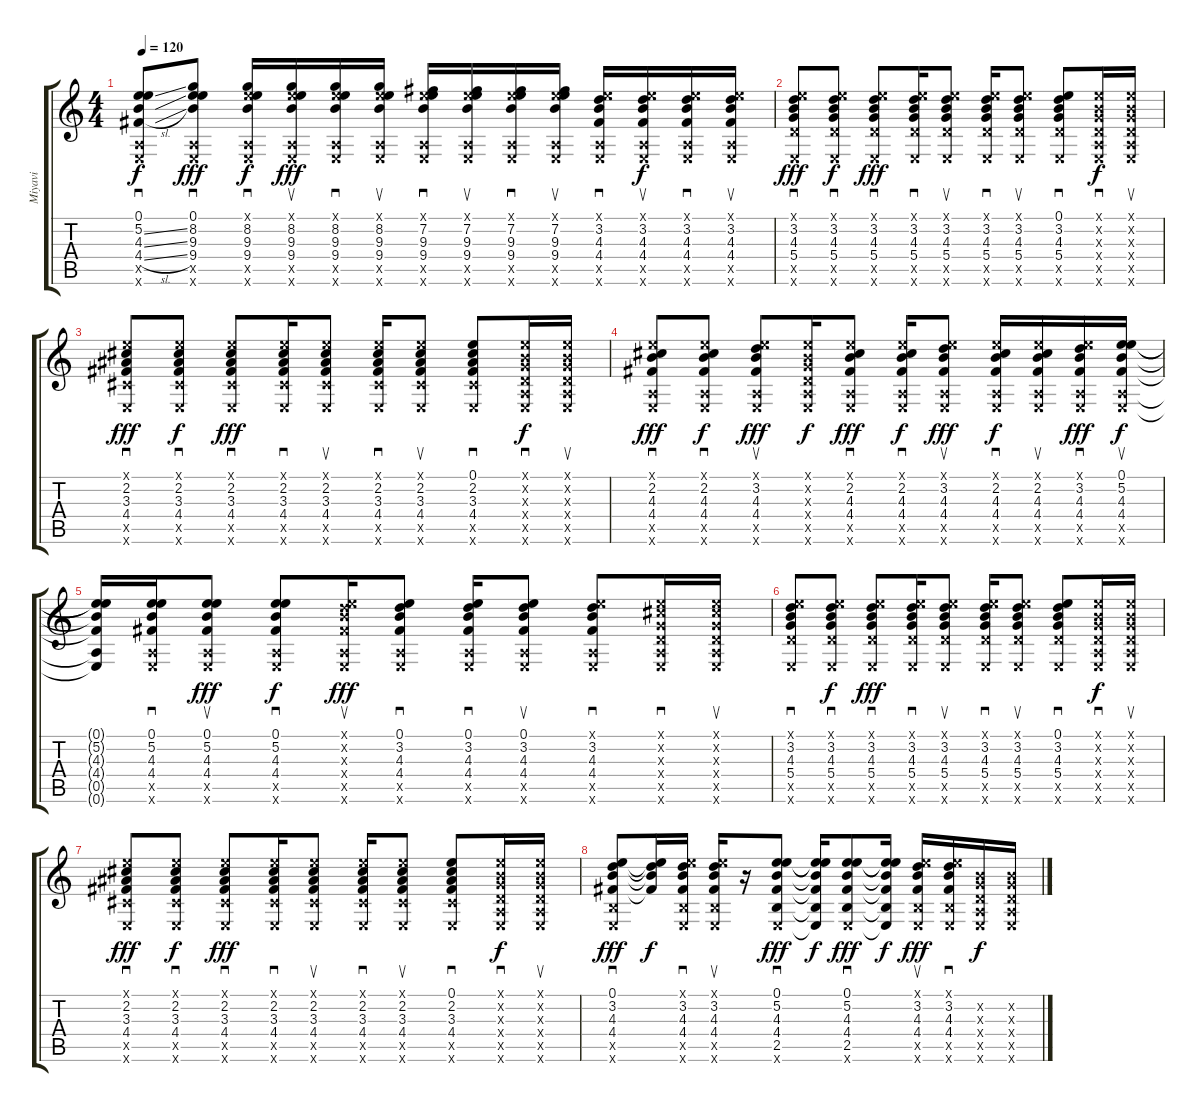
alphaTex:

\track ("Miyavi" "Miyavi") {instrument acousticguitarsteel}
\staff {score tabs}
\tuning (E4 B3 G3 D3 A2 E2) {hide}
\ts (4 4)
\tempo 120
\clef g2
\ks c
(0.1 5.2{ss} 4.3{ss} 4.4{sl} 0.5{x} 0.6{x}).8{sd dy f} (0.1 8.2 9.3 9.4 0.5{x} 0.6{x}).8{sd dy fff} (0.1{x} 8.2 9.3 9.4 0.5{x} 0.6{x}).16{sd dy f} (0.1{x} 8.2 9.3 9.4 0.5{x} 0.6{x}).16{su dy fff} (0.1{x} 8.2 9.3 9.4 0.5{x} 0.6{x}).16{sd} (0.1{x} 8.2 9.3 9.4 0.5{x} 0.6{x}).16{su} (0.1{x} 7.2 9.3 9.4 0.5{x} 0.6{x}).16{sd} (0.1{x} 7.2 9.3 9.4 0.5{x} 0.6{x}).16{su} (0.1{x} 7.2 9.3 9.4 0.5{x} 0.6{x}).16{sd} (0.1{x} 7.2 9.3 9.4 0.5{x} 0.6{x}).16{su} (0.1{x} 3.2 4.3 4.4 0.5{x} 0.6{x}).16{sd} (0.1{x} 3.2 4.3 4.4 0.5{x} 0.6{x}).16{su dy f} (0.1{x} 3.2 4.3 4.4 0.5{x} 0.6{x}).16{sd} (0.1{x} 3.2 4.3 4.4 0.5{x} 0.6{x}).16{su} |
(0.1{x} 3.2 4.3 5.4 5.5{x} 0.6{x}).8{sd dy fff} (0.1{x} 3.2 4.3 5.4 5.5{x} 0.6{x}).8{sd dy f} (0.1{x} 3.2 4.3 5.4 5.5{x} 0.6{x}).8{sd dy fff} (0.1{x} 3.2 4.3 5.4 5.5{x} 0.6{x}).16{sd} (0.1{x} 3.2 4.3 5.4 5.5{x} 0.6{x}).8{su} (0.1{x} 3.2 4.3 5.4 5.5{x} 0.6{x}).16{sd} (0.1{x} 3.2 4.3 5.4 5.5{x} 0.6{x}).8{su} (0.1 3.2 4.3 5.4 5.5{x} 0.6{x}).8{sd} (0.1{x} 0.2{x} 0.3{x} 0.4{x} 0.5{x} 0.6{x}).16{sd dy f} (0.1{x} 0.2{x} 0.3{x} 0.4{x} 0.5{x} 0.6{x}).16{su} |
(0.1{x} 2.2 3.3 4.4 4.5{x} 0.6{x}).8{sd dy fff} (0.1{x} 2.2 3.3 4.4 4.5{x} 0.6{x}).8{sd dy f} (0.1{x} 2.2 3.3 4.4 4.5{x} 0.6{x}).8{sd dy fff} (0.1{x} 2.2 3.3 4.4 4.5{x} 0.6{x}).16{sd} (0.1{x} 2.2 3.3 4.4 4.5{x} 0.6{x}).8{su} (0.1{x} 2.2 3.3 4.4 4.5{x} 0.6{x}).16{sd} (0.1{x} 2.2 3.3 4.4 4.5{x} 0.6{x}).8{su} (0.1 2.2 3.3 4.4 4.5{x} 0.6{x}).8{sd} (0.1{x} 0.2{x} 0.3{x} 0.4{x} 0.5{x} 0.6{x}).16{sd dy f} (0.1{x} 0.2{x} 0.3{x} 0.4{x} 0.5{x} 0.6{x}).16{su} |
(0.1{x} 2.2 4.3 4.4 0.5{x} 0.6{x}).8{sd dy fff} (0.1{x} 2.2 4.3 4.4 0.5{x} 0.6{x}).8{sd dy f} (0.1{x} 3.2 4.3 4.4 0.5{x} 0.6{x}).8{su dy fff} (0.1{x} 0.2{x} 0.3{x} 0.4{x} 0.5{x} 0.6{x}).16{dy f} (0.1{x} 2.2 4.3 4.4 0.5{x} 0.6{x}).8{sd dy fff} (0.1{x} 2.2 4.3 4.4 0.5{x} 0.6{x}).16{sd dy f} (0.1{x} 3.2 4.3 4.4 0.5{x} 0.6{x}).8{su dy fff} (0.1{x} 2.2 4.3 4.4 0.5{x} 0.6{x}).16{sd dy f} (0.1{x} 2.2 4.3 4.4 0.5{x} 0.6{x}).16{su} (0.1{x} 3.2 4.3 4.4 0.5{x} 0.6{x}).16{sd dy fff} (0.1 5.2 4.3 4.4 0.5{x} 0.6{x}).16{su dy f} |
(0.1{t} 5.2{t} 4.3{t} 4.4{t} 0.5{t} 0.6{t}).16 (0.1 5.2 4.3 4.4 0.5{x} 0.6{x}).16{sd} (0.1 5.2 4.3 4.4 0.5{x} 0.6{x}).8{su dy fff} (0.1 5.2 4.3 4.4 0.5{x} 0.6{x}).8{sd dy f} (0.1{x} 3.2{x} 4.3{x} 4.4{x} 0.5{x} 0.6{x}).16{su dy fff} (0.1 3.2 4.3 4.4 0.5{x} 0.6{x}).8{sd} (0.1 3.2 4.3 4.4 0.5{x} 0.6{x}).16{sd} (0.1 3.2 4.3 4.4 0.5{x} 0.6{x}).8{su} (0.1{x} 3.2 4.3 4.4 0.5{x} 0.6{x}).8{sd} (0.1{x} 2.2{x} 0.3{x} 0.4{x} 0.5{x} 0.6{x}).16{sd} (0.1{x} 2.2{x} 0.3{x} 0.4{x} 0.5{x} 0.6{x}).16{su} |
(0.1{x} 3.2 4.3 5.4 5.5{x} 0.6{x}).8{sd} (0.1{x} 3.2 4.3 5.4 5.5{x} 0.6{x}).8{sd dy f} (0.1{x} 3.2 4.3 5.4 5.5{x} 0.6{x}).8{sd dy fff} (0.1{x} 3.2 4.3 5.4 5.5{x} 0.6{x}).16{sd} (0.1{x} 3.2 4.3 5.4 5.5{x} 0.6{x}).8{su} (0.1{x} 3.2 4.3 5.4 5.5{x} 0.6{x}).16{sd} (0.1{x} 3.2 4.3 5.4 5.5{x} 0.6{x}).8{su} (0.1 3.2 4.3 5.4 5.5{x} 0.6{x}).8{sd} (0.1{x} 0.2{x} 0.3{x} 0.4{x} 0.5{x} 0.6{x}).16{sd dy f} (0.1{x} 0.2{x} 0.3{x} 0.4{x} 0.5{x} 0.6{x}).16{su} |
(0.1{x} 2.2 3.3 4.4 4.5{x} 0.6{x}).8{sd dy fff} (0.1{x} 2.2 3.3 4.4 4.5{x} 0.6{x}).8{sd dy f} (0.1{x} 2.2 3.3 4.4 4.5{x} 0.6{x}).8{sd dy fff} (0.1{x} 2.2 3.3 4.4 4.5{x} 0.6{x}).16{sd} (0.1{x} 2.2 3.3 4.4 4.5{x} 0.6{x}).8{su} (0.1{x} 2.2 3.3 4.4 4.5{x} 0.6{x}).16{sd} (0.1{x} 2.2 3.3 4.4 4.5{x} 0.6{x}).8{su} (0.1 2.2 3.3 4.4 4.5{x} 0.6{x}).8{sd} (0.1{x} 0.2{x} 0.3{x} 0.4{x} 0.5{x} 0.6{x}).16{sd dy f} (0.1{x} 0.2{x} 0.3{x} 0.4{x} 0.5{x} 0.6{x}).16{su} |
(0.1 3.2 4.3 4.4 2.5{x} 0.6{x}).8{sd dy fff} (0.1{t} 3.2{t} 4.3{t} 4.4{t}).16{dy f} (0.1{x} 3.2 4.3 4.4 2.5{x} 0.6{x}).16{sd} (0.1{x} 3.2 4.3 4.4 2.5{x} 0.6{x}).16{su} r.16 (0.1 5.2 4.3 4.4 2.5 0.6{x}).8{sd dy fff} (0.1{t} 5.2{t} 4.3{t} 4.4{t} 2.5{t} 0.6{t}).16{dy f} (0.1 5.2 4.3 4.4 2.5 0.6{x}).8{sd dy fff} (0.1{t} 5.2{t} 4.3{t} 4.4{t} 2.5{t} 0.6{t}).16{dy f} (0.1{x} 3.2 4.3 4.4 2.5{x} 0.6{x}).16{su dy fff} (0.1{x} 3.2 4.3 4.4 2.5{x} 0.6{x}).16{sd} (0.2{x} 0.3{x} 0.4{x} 0.5{x} 0.6{x}).16{dy f} (0.2{x} 0.3{x} 0.4{x} 0.5{x} 0.6{x}).16
